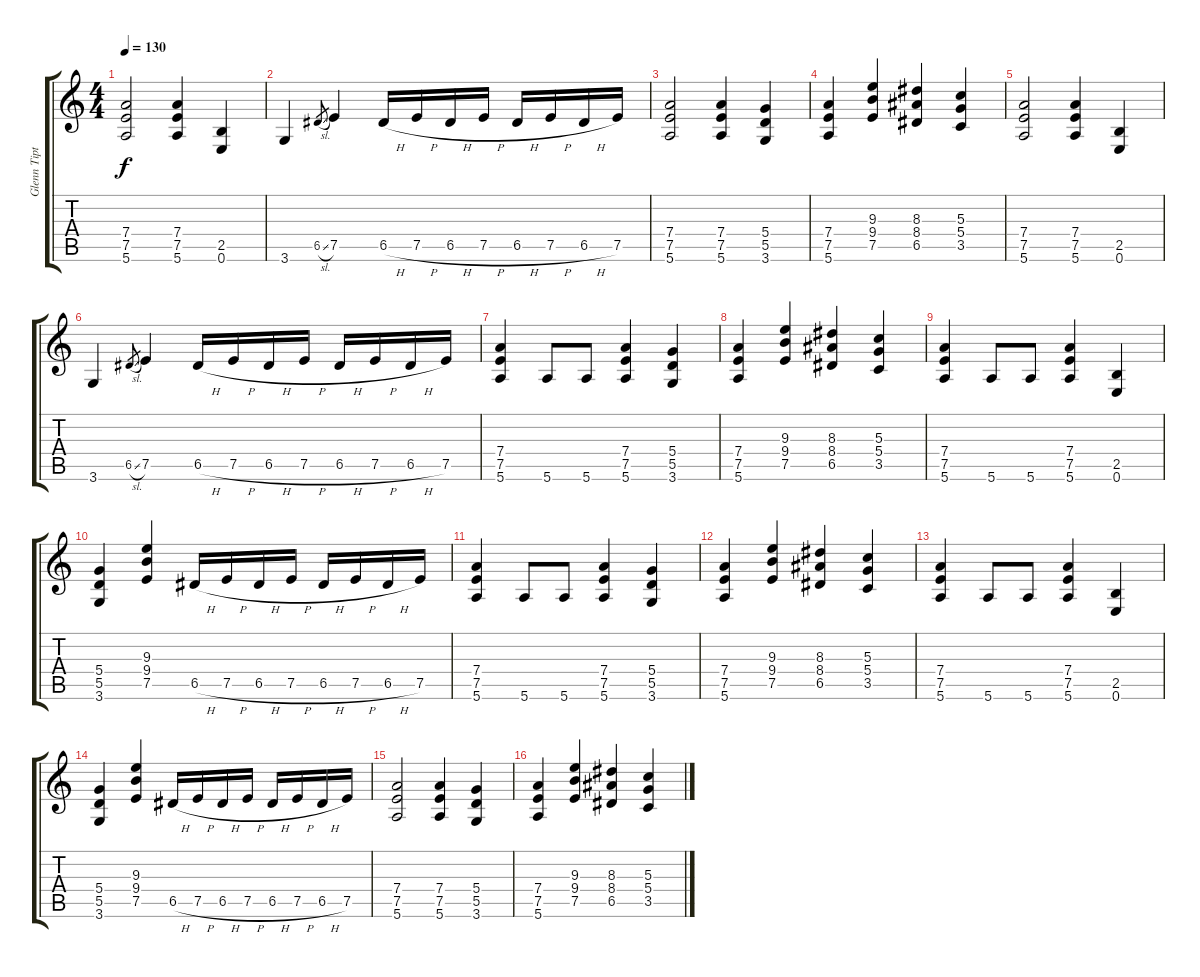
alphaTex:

\track ("Glenn Tipton" "Glenn Tipt") {instrument distortionguitar}
\staff {score tabs}
\tuning (E4 B3 G3 D3 A2 E2) {hide}
\ts (4 4)
\tempo 130
\clef g2
\ks c
(7.4 7.5 5.6).2{dy f} (7.4 7.5 5.6).4 (2.5 0.6).4 |
3.6.4 6.5{sl}.8{gr} 7.5.4 6.5{h}.16 7.5{h}.16 6.5{h}.16 7.5{h}.16 6.5{h}.16 7.5{h}.16 6.5{h}.16 7.5.16 |
(7.4 7.5 5.6).2 (7.4 7.5 5.6).4 (5.4 5.5 3.6).4 |
(7.4 7.5 5.6).4 (9.3 9.4 7.5).4 (8.3 8.4 6.5).4 (5.3 5.4 3.5).4 |
(7.4 7.5 5.6).2 (7.4 7.5 5.6).4 (2.5 0.6).4 |
3.6.4 6.5{sl}.8{gr} 7.5.4 6.5{h}.16 7.5{h}.16 6.5{h}.16 7.5{h}.16 6.5{h}.16 7.5{h}.16 6.5{h}.16 7.5.16 |
(7.4 7.5 5.6).4 5.6.8 5.6.8 (7.4 7.5 5.6).4 (5.4 5.5 3.6).4 |
(7.4 7.5 5.6).4 (9.3 9.4 7.5).4 (8.3 8.4 6.5).4 (5.3 5.4 3.5).4 |
(7.4 7.5 5.6).4 5.6.8 5.6.8 (7.4 7.5 5.6).4 (2.5 0.6).4 |
(5.4 5.5 3.6).4 (9.3 9.4 7.5).4 6.5{h}.16 7.5{h}.16 6.5{h}.16 7.5{h}.16 6.5{h}.16 7.5{h}.16 6.5{h}.16 7.5.16 |
(7.4 7.5 5.6).4 5.6.8 5.6.8 (7.4 7.5 5.6).4 (5.4 5.5 3.6).4 |
(7.4 7.5 5.6).4 (9.3 9.4 7.5).4 (8.3 8.4 6.5).4 (5.3 5.4 3.5).4 |
(7.4 7.5 5.6).4 5.6.8 5.6.8 (7.4 7.5 5.6).4 (2.5 0.6).4 |
(5.4 5.5 3.6).4 (9.3 9.4 7.5).4 6.5{h}.16 7.5{h}.16 6.5{h}.16 7.5{h}.16 6.5{h}.16 7.5{h}.16 6.5{h}.16 7.5.16 |
(7.4 7.5 5.6).2 (7.4 7.5 5.6).4 (5.4 5.5 3.6).4 |
(7.4 7.5 5.6).4 (9.3 9.4 7.5).4 (8.3 8.4 6.5).4 (5.3 5.4 3.5).4
